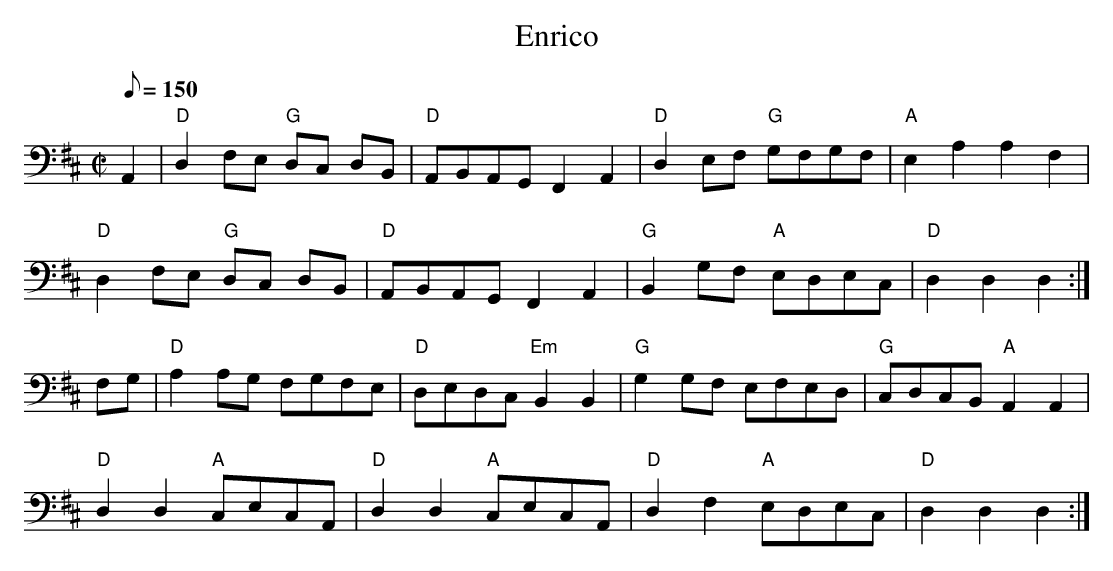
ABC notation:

X:1
T:Enrico
M:C|
L:1/8
Q:150
K:D clef=bass middle=d
A2 | "D" d2 fe "G" dc dB | "D" ABAG F2 A2 | "D" d2 ef "G" gfgf |\
    "A" e2 a2 a2 f2 |
"D" d2 fe "G" dc dB | "D" ABAG F2 A2 | "G" B2 gf "A" edec | "D" d2 d2 d2 :|
fg | "D" a2 ag fgfe | "D" dedc "Em" B2 B2 | "G" g2 gf efed |\
    "G" cdcB "A" A2 A2 |
"D" d2 d2 "A" cecA | "D" d2 d2 "A" cecA | "D" d2 f2 "A" edec | "D" d2 d2 d2 :|
